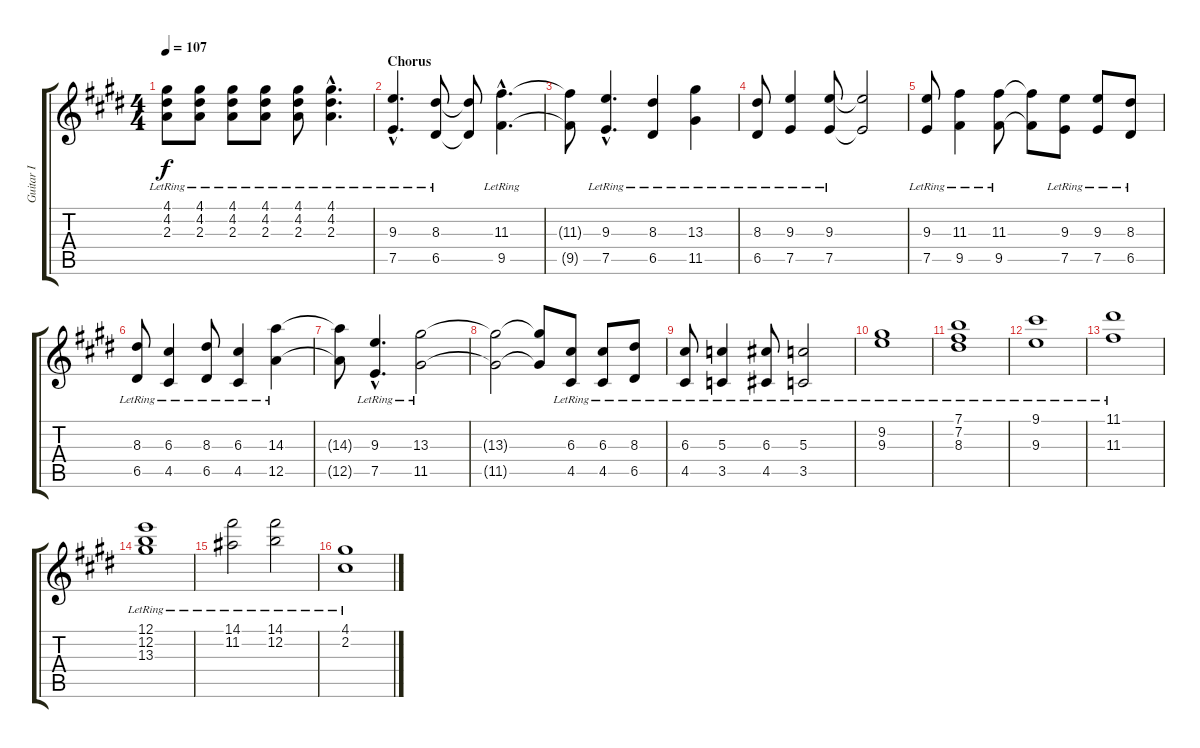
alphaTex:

\track ("Guitar I" "Guitar I") {instrument electricguitarclean}
\staff {score tabs}
\tuning (E4 B3 G3 D3 A2 E2) {hide}
\ts (4 4)
\tempo 107
\clef g2
\ks c#minor
(4.1{lr} 4.2{lr} 2.3{lr}).8{dy f} (4.1{lr} 4.2{lr} 2.3{lr}).8 (4.1{lr} 4.2{lr} 2.3{lr}).8 (4.1{lr} 4.2{lr} 2.3{lr}).8 (4.1{lr} 4.2{lr} 2.3{lr}).8 (4.1{hac lr} 4.2{hac lr} 2.3{hac lr}).4{d} |
\section ("" "Chorus")
(9.3{hac lr} 7.5{hac lr}).4{d} (8.3{lr} 6.5{lr}).8 (8.3{t} 6.5{t}).8 (11.3{hac lr} 9.5{hac lr}).4{d} |
(11.3{t} 9.5{t}).8 (9.3{hac lr} 7.5{hac lr}).4{d} (8.3{lr} 6.5{lr}).4 (13.3{lr} 11.5{lr}).4 |
(8.3{lr} 6.5{lr}).8 (9.3{lr} 7.5{lr}).4 (9.3{lr} 7.5{lr}).8 (9.3{t} 7.5{t}).2 |
(9.3{lr} 7.5{lr}).8 (11.3{lr} 9.5{lr}).4 (11.3{lr} 9.5{lr}).8 (11.3{t} 9.5{t}).8 (9.3{lr} 7.5{lr}).8 (9.3{lr} 7.5{lr}).8 (8.3{lr} 6.5{lr}).8 |
(8.3{lr} 6.5{lr}).8 (6.3{lr} 4.5{lr}).4 (8.3{lr} 6.5{lr}).8 (6.3{lr} 4.5{lr}).4 (14.3{lr} 12.5{lr}).4 |
(14.3{t} 12.5{t}).8 (9.3{hac lr} 7.5{hac lr}).4{d} (13.3{lr} 11.5{lr}).2 |
(13.3{t} 11.5{t}).2 (13.3{t} 11.5{t}).8 (6.3{lr} 4.5{lr}).8 (6.3{lr} 4.5{lr}).8 (8.3{lr} 6.5{lr}).8 |
(6.3{lr} 4.5{lr}).8 (5.3{lr} 3.5{lr}).4 (6.3{lr} 4.5{lr}).8 (5.3{lr} 3.5{lr}).2 |
(9.2{lr} 9.3{lr}).1 |
(7.1{lr} 7.2{lr} 8.3{lr}).1 |
(9.1{lr} 9.3{lr}).1 |
(11.1{lr} 11.3{lr}).1 |
(12.1{lr} 12.2{lr} 13.3{lr}).1 |
(14.1{lr} 11.2{lr}).2 (14.1{lr} 12.2{lr}).2 |
(4.1{lr} 2.2{lr}).1
